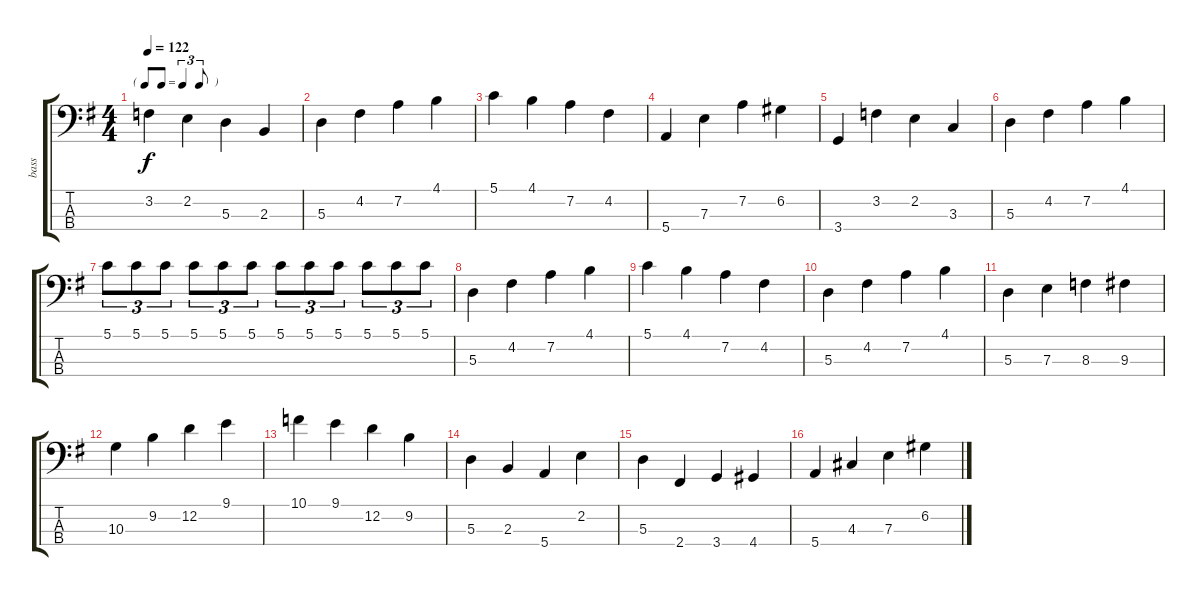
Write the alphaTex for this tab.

\track ("bass" "bass") {instrument electricbassfinger}
\staff {score tabs}
\tuning (G2 D2 A1 E1) {hide}
\ts (4 4)
\tf triplet8th
\tempo 122
\clef f4
\ks g
3.2.4{dy f} 2.2.4 5.3.4 2.3.4 |
5.3.4 4.2.4 7.2.4 4.1.4 |
5.1.4 4.1.4 7.2.4 4.2.4 |
5.4.4 7.3.4 7.2.4 6.2.4 |
3.4.4 3.2.4 2.2.4 3.3.4 |
5.3.4 4.2.4 7.2.4 4.1.4 |
5.1.8{tu (3 2)} 5.1.8{tu (3 2)} 5.1.8{tu (3 2)} 5.1.8{tu (3 2)} 5.1.8{tu (3 2)} 5.1.8{tu (3 2)} 5.1.8{tu (3 2)} 5.1.8{tu (3 2)} 5.1.8{tu (3 2)} 5.1.8{tu (3 2)} 5.1.8{tu (3 2)} 5.1.8{tu (3 2)} |
5.3.4 4.2.4 7.2.4 4.1.4 |
5.1.4 4.1.4 7.2.4 4.2.4 |
5.3.4 4.2.4 7.2.4 4.1.4 |
5.3.4 7.3.4 8.3.4 9.3.4 |
10.3.4 9.2.4 12.2.4 9.1.4 |
10.1.4 9.1.4 12.2.4 9.2.4 |
5.3.4 2.3.4 5.4.4 2.2.4 |
5.3.4 2.4.4 3.4.4 4.4.4 |
5.4.4 4.3.4 7.3.4 6.2.4
